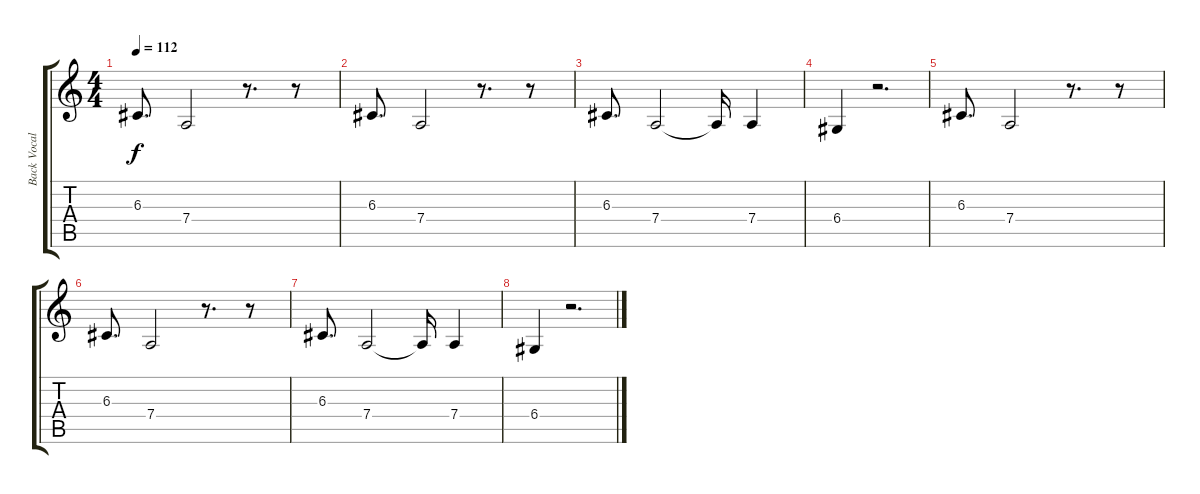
\track ("Back Vocal" "Back Vocal") {instrument clarinet}
\staff {score tabs}
\tuning (E4 B3 G3 D3 A2 E2) {hide}
\ts (4 4)
\tempo 112
\clef g2
\ks c
6.3.8{d dy f} 7.4.2 r.8{d} r.8 |
6.3.8{d} 7.4.2 r.8{d} r.8 |
6.3.8{d} 7.4.2 7.4{t}.16 7.4.4 |
6.4.4 r.2{d} |
6.3.8{d} 7.4.2 r.8{d} r.8 |
6.3.8{d} 7.4.2 r.8{d} r.8 |
6.3.8{d} 7.4.2 7.4{t}.16 7.4.4 |
6.4.4 r.2{d}
